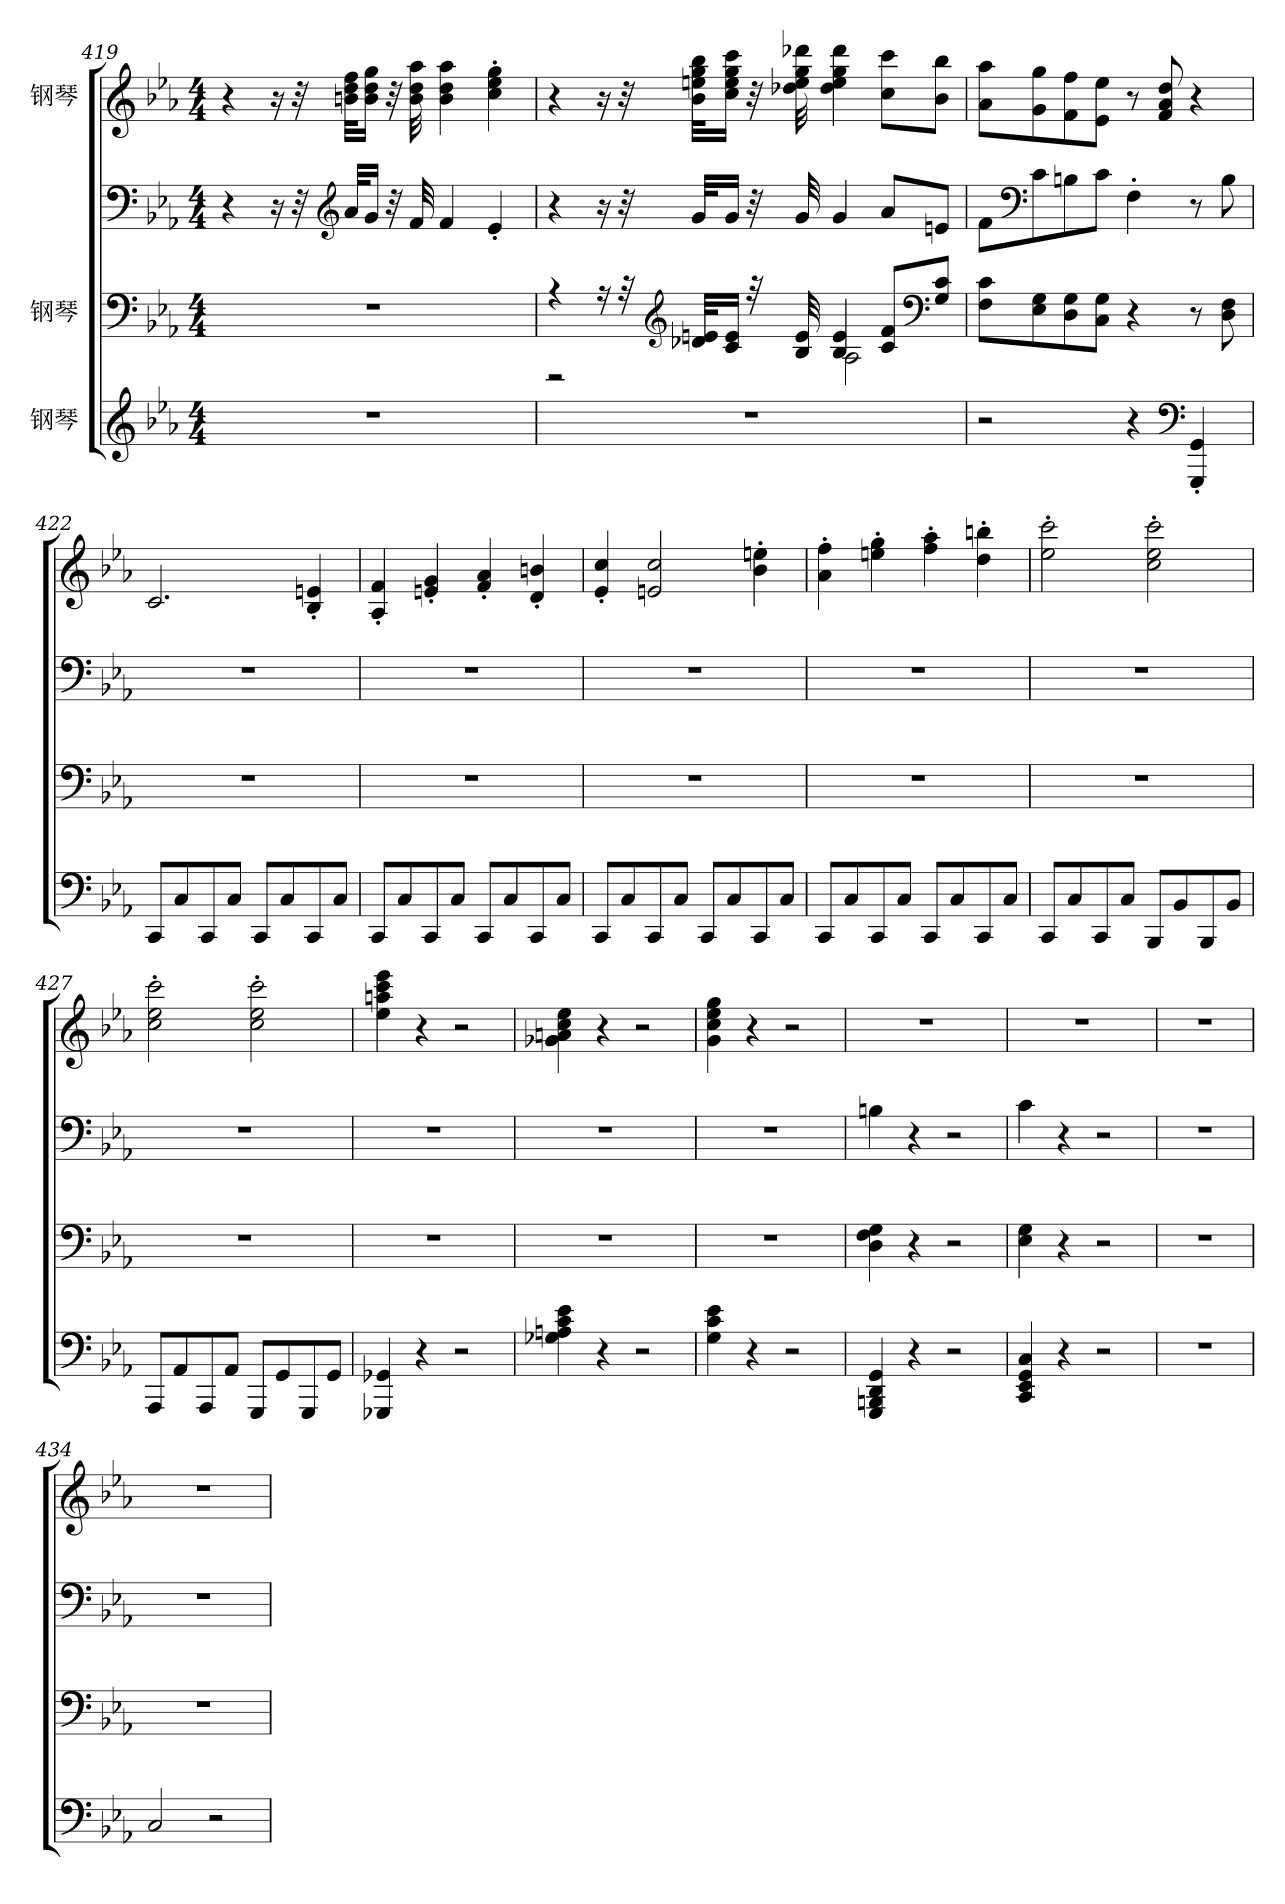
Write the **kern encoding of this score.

**kern	**kern	**kern	**kern
*part3	*part2	*part2	*part1
*staff4	*staff3	*staff2	*staff1
*I"钢琴	*I"钢琴	*	*I"钢琴
!!LO:LB:g=z
*clefG2	*clefF4	*clefF4	*clefG2
*k[b-e-a-]	*k[b-e-a-]	*k[b-e-a-]	*k[b-e-a-]
*M4/4	*M4/4	*M4/4	*M4/4
=419	=419	=419	=419
1r	1r	4r	4r
.	.	16r	16r
.	.	32r	32r
*	*	*clefG2	*
.	.	32a-/KLL	32bn\ 32dd\ 32ff\KLL
.	.	16g/JJ	16b\ 16dd\ 16gg\JJ
.	.	32r	32r
.	.	32f/	32b\ 32dd\ 32aa-\
.	.	4f/	4b\ 4dd\ 4aa-\
.	.	4e-'/	4cc\' 4ee-\' 4gg\'
=420	=420	=420	=420
*	*	*	*MM27
*	*^	*	*
1r	4r	2r	4r	4r
.	16r	.	16r	16r
.	32r	.	32r	32r
*	*clefG2	*	*	*
.	32d-X/ 32en/KLL	.	32g/KLL	32b-\ 32een\ 32gg\ 32bb-\KLL
.	16c/ 16e/JJ	.	16g/JJ	16cc\ 16ee\ 16gg\ 16ccc\JJ
.	32r	.	32r	32r
.	32B-/ 32e/	.	32g/	32dd-X\ 32ee\ 32gg\ 32ddd-X\
.	4B-/ 4e/	2A-\	4g/	4dd-\ 4ee\ 4gg\ 4ddd-\
.	8c/ 8f/L	.	8a-/L	8cc\ 8ccc\L
*	*clefF4	*	*	*
.	8G/ 8c/J	.	8en/J	8b-\ 8bb-\J
*	*v	*v	*	*
!!LO:PB:g=z
=421	=421	=421	=421
*	*	*	*MM26
2r	8F\ 8c\L	8f\L	8a-\ 8aa-\L
*	*	*clefF4	*
.	8E-\ 8G\	8c\	8g\ 8gg\
*	*	*	*MM24
.	8D\ 8G\	8Bn\	8f\ 8ff\
.	8C\ 8G\J	8c\J	8e-\ 8ee-\J
*	*	*	*MM23
4r	4r	4F'\	8r
.	.	.	8f/ 8a-/ 8dd/
*clefF4	*	*	*
*	*	*	*MM21
4GGG/' 4GG/'	8r	8r	4r
.	8D\ 8F\	8B\	.
=422	=422	=422	=422
*	*	*	*MM320
8CC/L	1r	1r	2.c/
8C/	.	.	.
8CC/	.	.	.
8C/J	.	.	.
8CC/L	.	.	.
8C/	.	.	.
8CC/	.	.	4B-/' 4en/'
8C/J	.	.	.
=423	=423	=423	=423
8CC/L	1r	1r	4A-/' 4f/'
8C/	.	.	.
8CC/	.	.	4en/' 4g/'
8C/J	.	.	.
8CC/L	.	.	4f/' 4a-/'
8C/	.	.	.
8CC/	.	.	4d/' 4bn/'
8C/J	.	.	.
=424	=424	=424	=424
8CC/L	1r	1r	4e-/' 4cc/'
8C/	.	.	.
8CC/	.	.	2en/ 2cc/
8C/J	.	.	.
8CC/L	.	.	.
8C/	.	.	.
8CC/	.	.	4b-\' 4een\'
8C/J	.	.	.
!!LO:LB:g=z
=425	=425	=425	=425
8CC/L	1r	1r	4a-\' 4ff\'
8C/	.	.	.
8CC/	.	.	4een\' 4gg\'
8C/J	.	.	.
8CC/L	.	.	4ff\' 4aa-\'
8C/	.	.	.
8CC/	.	.	4dd\' 4bbn\'
8C/J	.	.	.
=426	=426	=426	=426
8CC/L	1r	1r	2ee-\' 2ccc\'
8C/	.	.	.
8CC/	.	.	.
8C/J	.	.	.
8BBB-/L	.	.	2cc\' 2ee-\' 2ccc\'
8BB-/	.	.	.
8BBB-/	.	.	.
8BB-/J	.	.	.
=427	=427	=427	=427
8AAA-/L	1r	1r	2cc\' 2ee-\' 2ccc\'
8AA-/	.	.	.
8AAA-/	.	.	.
8AA-/J	.	.	.
8GGG/L	.	.	2cc\' 2ee-\' 2ccc\'
8GG/	.	.	.
8GGG/	.	.	.
8GG/J	.	.	.
=428	=428	=428	=428
*	*	*	*MM304
4GGG-X/ 4GG-X/	1r	1r	4ee-\ 4aan\ 4ccc\ 4eee-\
4r	.	.	4r
2r	.	.	2r
=429	=429	=429	=429
4G-X\ 4An\ 4c\ 4e-\	1r	1r	4g-X\ 4an\ 4cc\ 4ee-\
4r	.	.	4r
2r	.	.	2r
=430	=430	=430	=430
*	*	*	*MM293
4G\ 4c\ 4e-\	1r	1r	4g\ 4cc\ 4ee-\ 4gg\
4r	.	.	4r
2r	.	.	2r
!!LO:LB:g=z
=431	=431	=431	=431
*	*	*	*MM264
4GGG/ 4BBBn/ 4DD/ 4GG/	4D\ 4F\ 4G\	4Bn\	1r
4r	4r	4r	.
2r	2r	2r	.
=432	=432	=432	=432
*	*	*	*MM240
4CC/ 4EE-/ 4GG/ 4C/	4E-\ 4G\	4c\	1r
4r	4r	4r	.
2r	2r	2r	.
=433	=433	=433	=433
1r	1r	1r	1r
=434	=434	=434	=434
2C/	1r	1r	1r
2r	.	.	.
=	=	=	=
*-	*-	*-	*-
